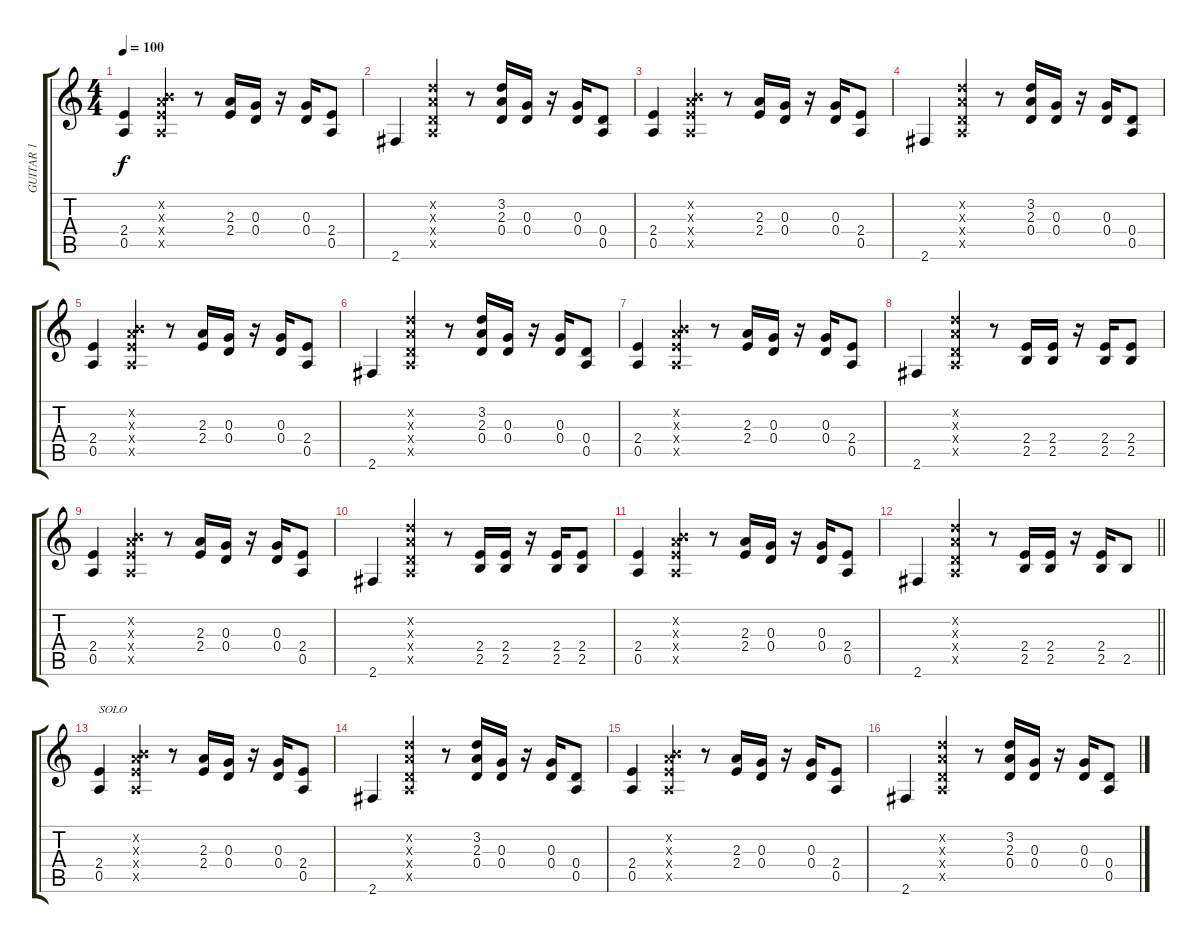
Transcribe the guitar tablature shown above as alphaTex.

\track (" GUITAR 1" " GUITAR 1") {instrument electricguitarmuted}
\staff {score tabs}
\tuning (E4 B3 G3 D3 A2 E2) {hide}
\ts (4 4)
\tempo 100
\clef g2
\ks c
(2.4 0.5).4{dy f} (0.2{x} 2.3{x} 2.4{x} 0.5{x}).4 r.8 (2.3 2.4).16 (0.3 0.4).16 r.16 (0.3 0.4).16 (2.4 0.5).8 |
2.6.4 (3.2{x} 2.3{x} 0.4{x} 0.5{x}).4 r.8 (3.2 2.3 0.4).16 (0.3 0.4).16 r.16 (0.3 0.4).16 (0.4 0.5).8 |
(2.4 0.5).4 (0.2{x} 2.3{x} 2.4{x} 0.5{x}).4 r.8 (2.3 2.4).16 (0.3 0.4).16 r.16 (0.3 0.4).16 (2.4 0.5).8 |
2.6.4 (3.2{x} 2.3{x} 0.4{x} 0.5{x}).4 r.8 (3.2 2.3 0.4).16 (0.3 0.4).16 r.16 (0.3 0.4).16 (0.4 0.5).8 |
(2.4 0.5).4 (0.2{x} 2.3{x} 2.4{x} 0.5{x}).4 r.8 (2.3 2.4).16 (0.3 0.4).16 r.16 (0.3 0.4).16 (2.4 0.5).8 |
2.6.4 (3.2{x} 2.3{x} 0.4{x} 0.5{x}).4 r.8 (3.2 2.3 0.4).16 (0.3 0.4).16 r.16 (0.3 0.4).16 (0.4 0.5).8 |
(2.4 0.5).4 (0.2{x} 2.3{x} 2.4{x} 0.5{x}).4 r.8 (2.3 2.4).16 (0.3 0.4).16 r.16 (0.3 0.4).16 (2.4 0.5).8 |
2.6.4 (3.2{x} 2.3{x} 0.4{x} 0.5{x}).4 r.8 (2.4 2.5).16 (2.4 2.5).16 r.16 (2.4 2.5).16 (2.4 2.5).8 |
(2.4 0.5).4 (0.2{x} 2.3{x} 2.4{x} 0.5{x}).4 r.8 (2.3 2.4).16 (0.3 0.4).16 r.16 (0.3 0.4).16 (2.4 0.5).8 |
2.6.4 (3.2{x} 2.3{x} 0.4{x} 0.5{x}).4 r.8 (2.4 2.5).16 (2.4 2.5).16 r.16 (2.4 2.5).16 (2.4 2.5).8 |
(2.4 0.5).4 (0.2{x} 2.3{x} 2.4{x} 0.5{x}).4 r.8 (2.3 2.4).16 (0.3 0.4).16 r.16 (0.3 0.4).16 (2.4 0.5).8 |
\barLineRight lightlight
2.6.4 (3.2{x} 2.3{x} 0.4{x} 0.5{x}).4 r.8 (2.4 2.5).16 (2.4 2.5).16 r.16 (2.4 2.5).16 2.5.8 |
(2.4 0.5).4{txt "SOLO"} (0.2{x} 2.3{x} 2.4{x} 0.5{x}).4 r.8 (2.3 2.4).16 (0.3 0.4).16 r.16 (0.3 0.4).16 (2.4 0.5).8 |
2.6.4 (3.2{x} 2.3{x} 0.4{x} 0.5{x}).4 r.8 (3.2 2.3 0.4).16 (0.3 0.4).16 r.16 (0.3 0.4).16 (0.4 0.5).8 |
(2.4 0.5).4 (0.2{x} 2.3{x} 2.4{x} 0.5{x}).4 r.8 (2.3 2.4).16 (0.3 0.4).16 r.16 (0.3 0.4).16 (2.4 0.5).8 |
2.6.4 (3.2{x} 2.3{x} 0.4{x} 0.5{x}).4 r.8 (3.2 2.3 0.4).16 (0.3 0.4).16 r.16 (0.3 0.4).16 (0.4 0.5).8
